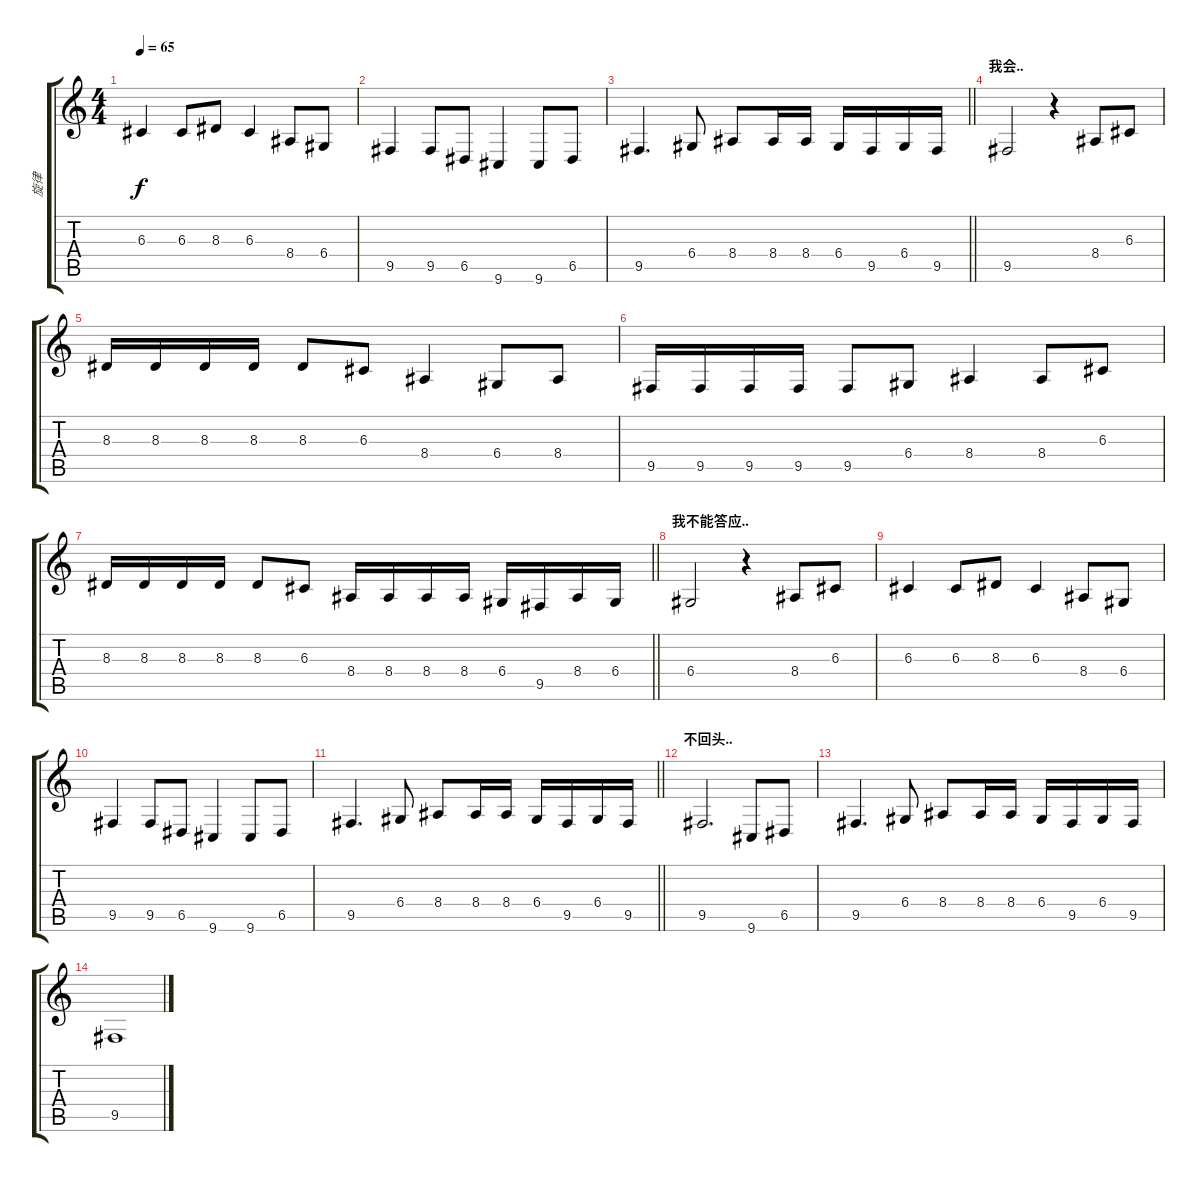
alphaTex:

\track ("旋律" "旋律") {instrument electricgrandpiano}
\staff {score tabs}
\tuning (E4 B3 G3 D3 A2 E2) {hide}
\ts (4 4)
\tempo 65
\clef g2
\ks c
6.3.4{dy f} 6.3.8 8.3.8 6.3.4 8.4.8 6.4.8 |
9.5.4 9.5.8 6.5.8 9.6.4 9.6.8 6.5.8 |
\barLineRight lightlight
9.5.4{d} 6.4.8 8.4.8 8.4.16 8.4.16 6.4.16 9.5.16 6.4.16 9.5.16 |
\section ("" "我会..")
9.5.2 r.4 8.4.8 6.3.8 |
8.3.16 8.3.16 8.3.16 8.3.16 8.3.8 6.3.8 8.4.4 6.4.8 8.4.8 |
9.5.16 9.5.16 9.5.16 9.5.16 9.5.8 6.4.8 8.4.4 8.4.8 6.3.8 |
\barLineRight lightlight
8.3.16 8.3.16 8.3.16 8.3.16 8.3.8 6.3.8 8.4.16 8.4.16 8.4.16 8.4.16 6.4.16 9.5.16 8.4.16 6.4.16 |
\section ("" "我不能答应..")
6.4.2 r.4 8.4.8 6.3.8 |
6.3.4 6.3.8 8.3.8 6.3.4 8.4.8 6.4.8 |
9.5.4 9.5.8 6.5.8 9.6.4 9.6.8 6.5.8 |
\barLineRight lightlight
9.5.4{d} 6.4.8 8.4.8 8.4.16 8.4.16 6.4.16 9.5.16 6.4.16 9.5.16 |
\section ("" "不回头..")
9.5.2{d} 9.6.8 6.5.8 |
9.5.4{d} 6.4.8 8.4.8 8.4.16 8.4.16 6.4.16 9.5.16 6.4.16 9.5.16 |
9.5.1
